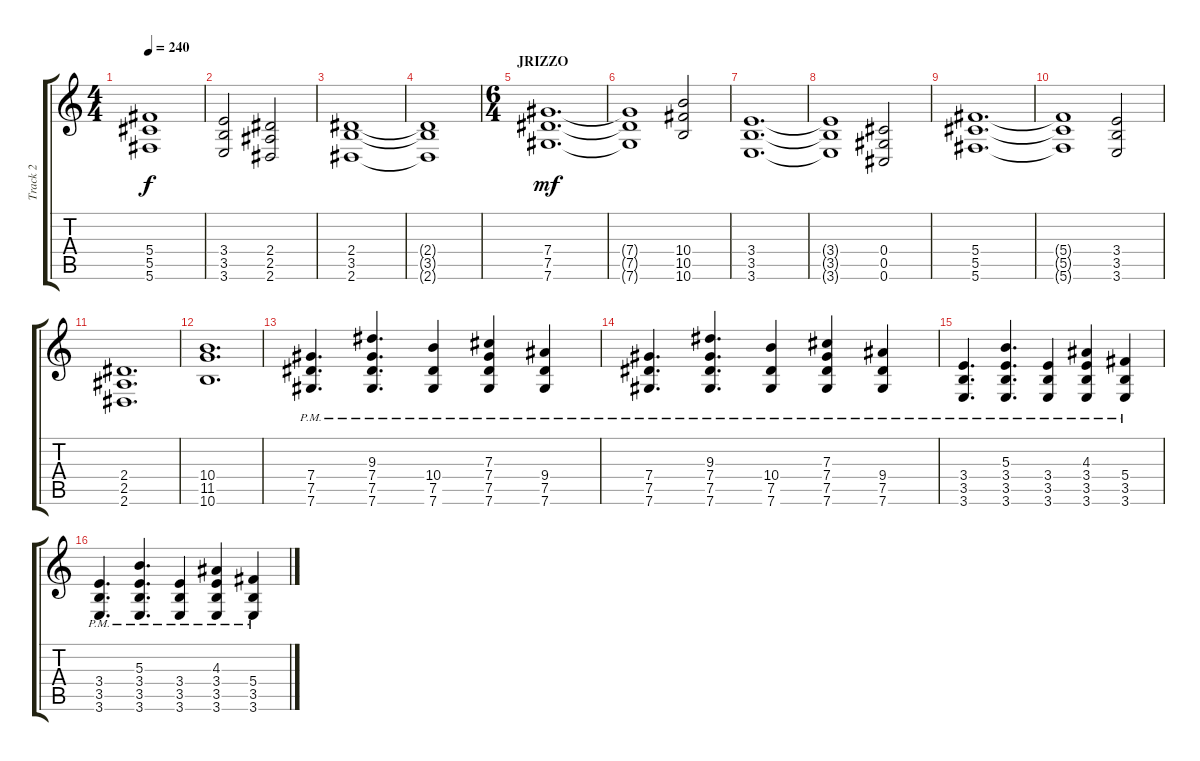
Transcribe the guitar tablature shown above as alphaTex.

\track ("Track 2" "Track 2") {instrument distortionguitar}
\staff {score tabs}
\tuning (Eb4 Bb3 Gb3 Db3 Ab2 Db2) {hide}
\ts (4 4)
\tempo 240
\clef g2
\ks c
(5.4 5.5 5.6).1{dy f} |
(3.4 3.5 3.6).2 (2.4 2.5 2.6).2 |
(2.4 3.5 2.6).1 |
(2.4{t} 3.5{t} 2.6{t}).1 |
\ts (6 4)
\section ("" "JRIZZO")
(7.4 7.5 7.6).1{d dy mf} |
(7.4{t} 7.5{t} 7.6{t}).1 (10.4 10.5 10.6).2 |
(3.4 3.5 3.6).1{d} |
(3.4{t} 3.5{t} 3.6{t}).1 (0.4 0.5 0.6).2 |
(5.4 5.5 5.6).1{d} |
(5.4{t} 5.5{t} 5.6{t}).1 (3.4 3.5 3.6).2 |
(2.4 2.5 2.6).1{d} |
(10.4 11.5 10.6).1{d} |
(7.4{pm} 7.5{pm} 7.6{pm}).4{d} (9.3 7.4{pm} 7.5{pm} 7.6{pm}).4{d} (10.4{pm} 7.5{pm} 7.6{pm}).4 (7.3 7.4{pm} 7.5{pm} 7.6{pm}).4 (9.4{pm} 7.5{pm} 7.6{pm}).4 |
(7.4{pm} 7.5{pm} 7.6{pm}).4{d} (9.3 7.4{pm} 7.5{pm} 7.6{pm}).4{d} (10.4{pm} 7.5{pm} 7.6{pm}).4 (7.3 7.4{pm} 7.5{pm} 7.6{pm}).4 (9.4{pm} 7.5{pm} 7.6{pm}).4 |
(3.4{pm} 3.5{pm} 3.6{pm}).4{d} (5.3 3.4{pm} 3.5{pm} 3.6{pm}).4{d} (3.4{pm} 3.5{pm} 3.6{pm}).4 (4.3 3.4{pm} 3.5{pm} 3.6{pm}).4 (5.4{pm} 3.5{pm} 3.6{pm}).4 |
(3.4{pm} 3.5{pm} 3.6{pm}).4{d} (5.3 3.4{pm} 3.5{pm} 3.6{pm}).4{d} (3.4{pm} 3.5{pm} 3.6{pm}).4 (4.3 3.4{pm} 3.5{pm} 3.6{pm}).4 (5.4{pm} 3.5{pm} 3.6{pm}).4
